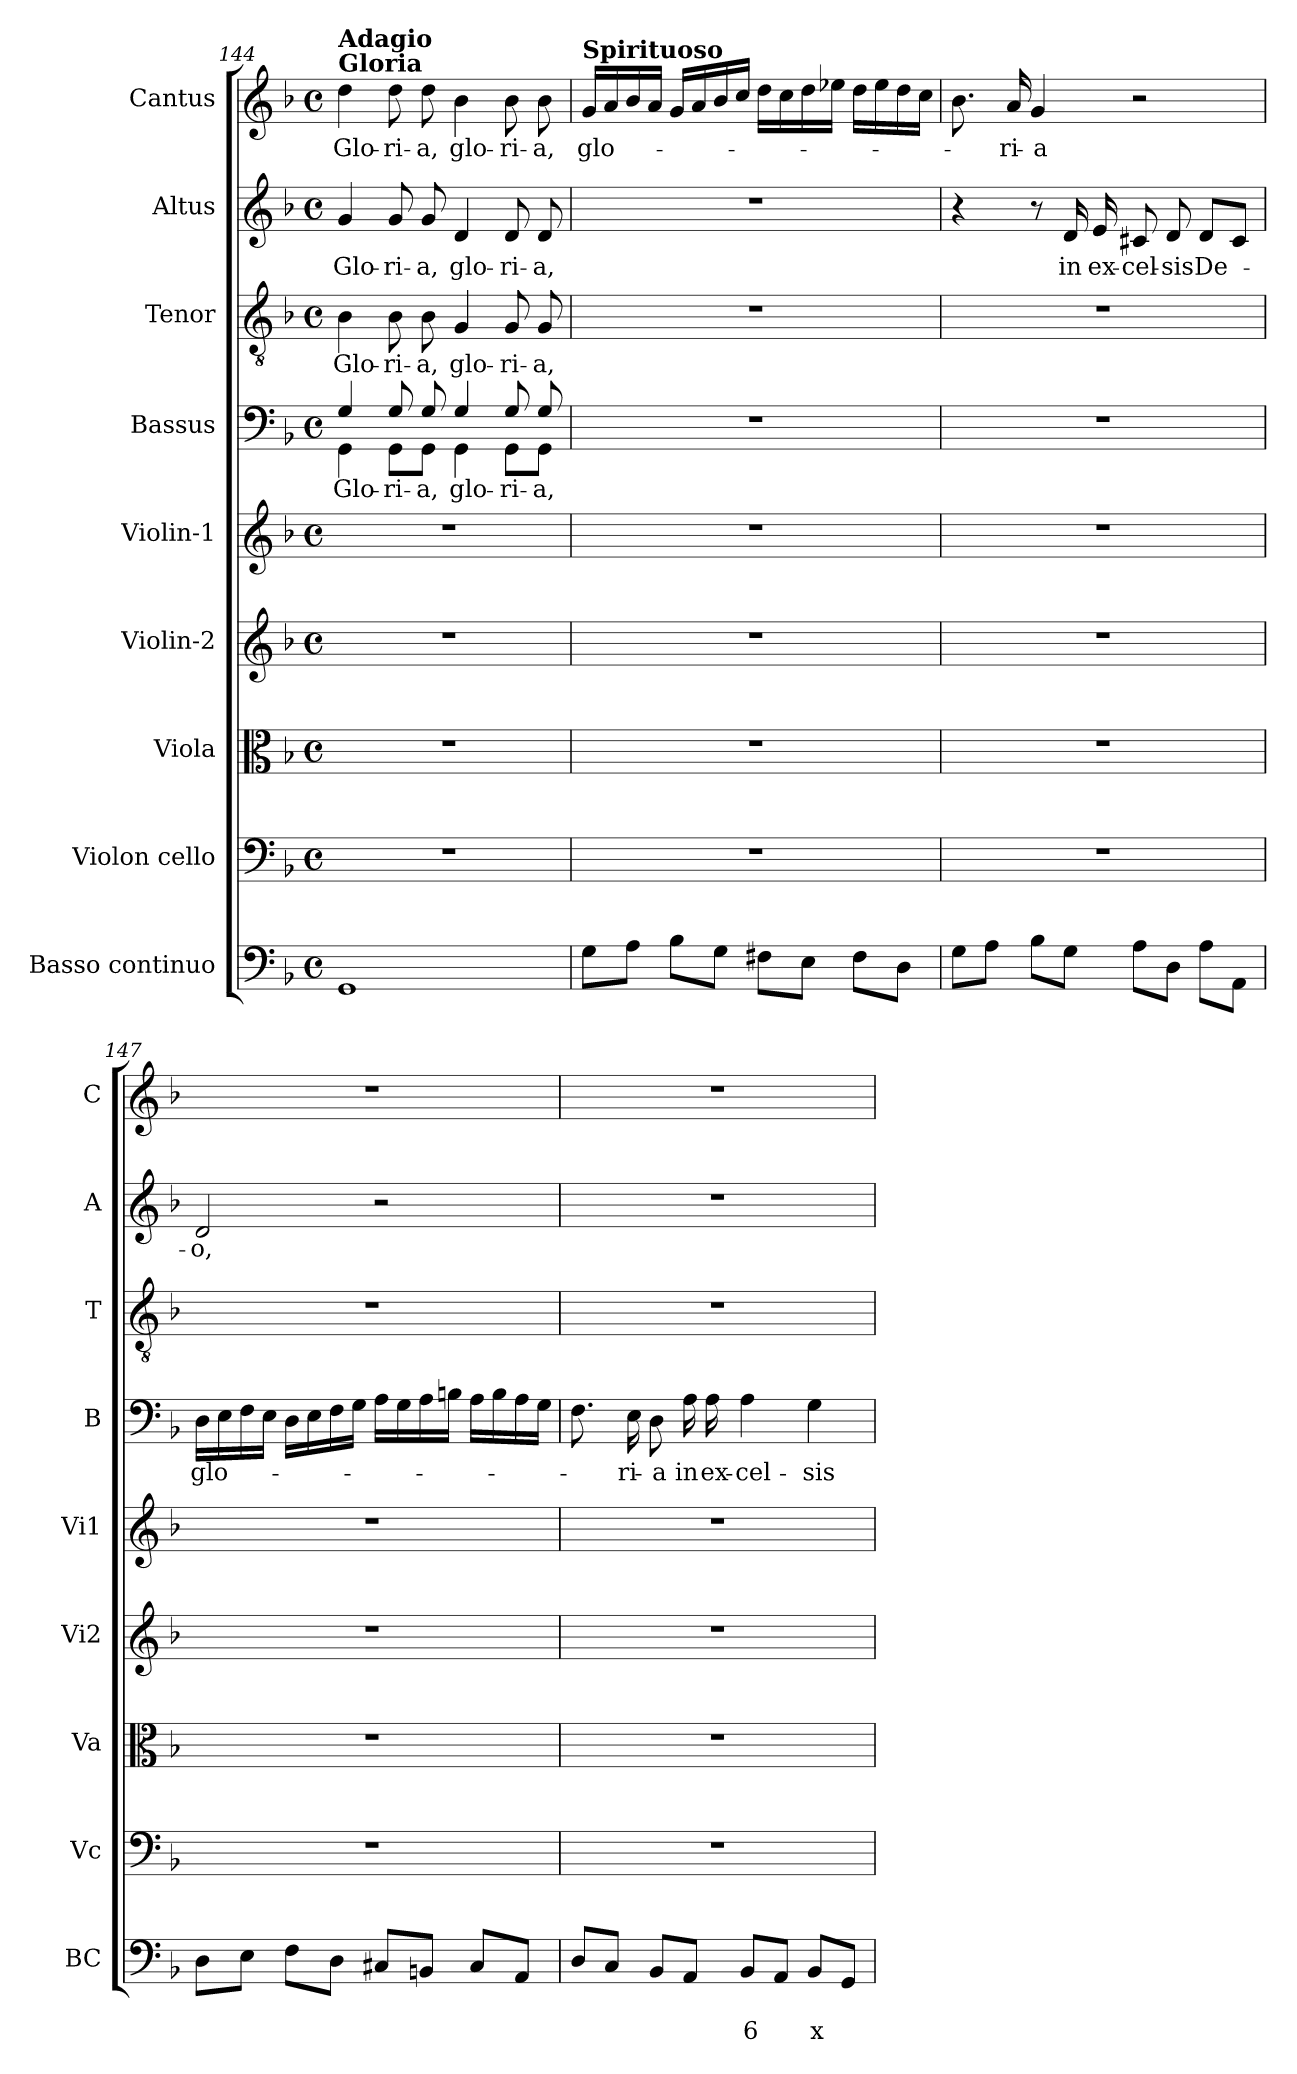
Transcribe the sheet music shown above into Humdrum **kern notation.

**kern	**text	**text	**kern	**kern	**kern	**kern	**kern	**text	**kern	**text	**kern	**text	**kern	**text
*part9	*part9	*part9	*part8	*part7	*part6	*part5	*part4	*part4	*part3	*part3	*part2	*part2	*part1	*part1
*staff9	*staff9	*staff9	*staff8	*staff7	*staff6	*staff5	*staff4	*staff4	*staff3	*staff3	*staff2	*staff2	*staff1	*staff1
*I"Basso continuo	*	*	*I"Violon cello	*I"Viola	*I"Violin-2	*I"Violin-1	*I"Bassus	*	*I"Tenor	*	*I"Altus	*	*I"Cantus	*
*I'BC	*	*	*I'Vc	*I'Va	*I'Vi2	*I'Vi1	*I'B	*	*I'T	*	*I'A	*	*I'C	*
!!LO:LB:g=z
*clefF4	*	*	*clefF4	*clefC3	*clefG2	*clefG2	*clefF4	*	*clefGv2	*	*clefG2	*	*clefG2	*
*k[b-]	*	*	*k[b-]	*k[b-]	*k[b-]	*k[b-]	*k[b-]	*	*k[b-]	*	*k[b-]	*	*k[b-]	*
*F:	*	*	*F:	*F:	*F:	*F:	*F:	*	*F:	*	*F:	*	*F:	*
*M4/4	*	*	*M4/4	*M4/4	*M4/4	*M4/4	*M4/4	*	*M4/4	*	*M4/4	*	*M4/4	*
*met(c)	*	*	*met(c)	*met(c)	*met(c)	*met(c)	*met(c)	*	*met(c)	*	*met(c)	*	*met(c)	*
=144X2	=144X2	=144X2	=144X2	=144X2	=144X2	=144X2	=144X2	=144X2	=144X2	=144X2	=144X2	=144X2	=144X2	=144X2
!	!	!	!	!	!	!	!	!	!	!	!	!	!LO:TX:a:B:t=Gloria	!
!	!	!	!	!	!	!	!	!	!	!	!	!	!LO:TX:a:B:t=Adagio	!
!	!	!	!	!	!	!	!	!LO:LY:b	!	!LO:LY:b	!	!LO:LY:b	!	!LO:LY:b
*	*	*	*	*	*	*	*^	*	*	*	*	*	*	*
1GG	.	.	1r	1r	1r	1r	4G/	4GG\	Glo-	4B-\	Glo-	4g/	Glo-	4dd\	Glo-
!	!	!	!	!	!	!	!	!	!LO:LY:b	!	!LO:LY:b	!	!LO:LY:b	!	!LO:LY:b
.	.	.	.	.	.	.	8G/	8GG\L	-ri-	8B-\	-ri-	8g/	-ri-	8dd\	-ri-
!	!	!	!	!	!	!	!	!	!LO:LY:b	!	!LO:LY:b	!	!LO:LY:b	!	!LO:LY:b
.	.	.	.	.	.	.	8G/	8GG\J	-a,	8B-\	-a,	8g/	-a,	8dd\	-a,
!	!	!	!	!	!	!	!	!	!LO:LY:b	!	!LO:LY:b	!	!LO:LY:b	!	!LO:LY:b
.	.	.	.	.	.	.	4G/	4GG\	glo-	4G/	glo-	4d/	glo-	4b-\	glo-
!	!	!	!	!	!	!	!	!	!LO:LY:b	!	!LO:LY:b	!	!LO:LY:b	!	!LO:LY:b
.	.	.	.	.	.	.	8G/	8GG\L	-ri-	8G/	-ri-	8d/	-ri-	8b-\	-ri-
!	!	!	!	!	!	!	!	!	!LO:LY:b	!	!LO:LY:b	!	!LO:LY:b	!	!LO:LY:b
.	.	.	.	.	.	.	8G/	8GG\J	-a,	8G/	-a,	8d/	-a,	8b-\	-a,
=145	=145	=145	=145	=145	=145	=145	=145	=145	=145	=145	=145	=145	=145	=145	=145
!	!	!	!	!	!	!	!	!	!	!	!	!	!	!LO:TX:a:B:t=Spirituoso	!
!	!	!	!	!	!	!	!	!	!	!	!	!	!	!	!LO:LY:b
*	*	*	*	*	*	*	*v	*v	*	*	*	*	*	*	*
8G\L	.	.	1r	1r	1r	1r	1r	.	1r	.	1r	.	16g/LL	glo-
.	.	.	.	.	.	.	.	.	.	.	.	.	16a/	.
8A\J	.	.	.	.	.	.	.	.	.	.	.	.	16b-/	.
.	.	.	.	.	.	.	.	.	.	.	.	.	16a/JJ	.
8B-\L	.	.	.	.	.	.	.	.	.	.	.	.	16g/LL	.
.	.	.	.	.	.	.	.	.	.	.	.	.	16a/	.
8G\J	.	.	.	.	.	.	.	.	.	.	.	.	16b-/	.
.	.	.	.	.	.	.	.	.	.	.	.	.	16cc/JJ	.
8F#X\L	.	.	.	.	.	.	.	.	.	.	.	.	16dd\LL	.
.	.	.	.	.	.	.	.	.	.	.	.	.	16cc\	.
8E\J	.	.	.	.	.	.	.	.	.	.	.	.	16dd\	.
.	.	.	.	.	.	.	.	.	.	.	.	.	16ee-X\JJ	.
8F#\L	.	.	.	.	.	.	.	.	.	.	.	.	16dd\LL	.
.	.	.	.	.	.	.	.	.	.	.	.	.	16ee-\	.
8D\J	.	.	.	.	.	.	.	.	.	.	.	.	16dd\	.
.	.	.	.	.	.	.	.	.	.	.	.	.	16cc\JJ	.
=146	=146	=146	=146	=146	=146	=146	=146	=146	=146	=146	=146	=146	=146	=146
8G\L	.	.	1r	1r	1r	1r	1r	.	1r	.	4r	.	8.b-\	.
8A\J	.	.	.	.	.	.	.	.	.	.	.	.	.	.
!	!	!	!	!	!	!	!	!	!	!	!	!	!	!LO:LY:b
.	.	.	.	.	.	.	.	.	.	.	.	.	16a/	-ri-
!	!	!	!	!	!	!	!	!	!	!	!	!	!	!LO:LY:b
8B-\L	.	.	.	.	.	.	.	.	.	.	8r	.	4g/	-a
!	!	!	!	!	!	!	!	!	!	!	!	!LO:LY:b	!	!
8G\J	.	.	.	.	.	.	.	.	.	.	16d/	in	.	.
!	!	!	!	!	!	!	!	!	!	!	!	!LO:LY:b	!	!
.	.	.	.	.	.	.	.	.	.	.	16e/	ex-	.	.
!	!	!	!	!	!	!	!	!	!	!	!	!LO:LY:b	!	!
8A\L	.	.	.	.	.	.	.	.	.	.	8c#X/	-cel-	2r	.
!	!	!	!	!	!	!	!	!	!	!	!	!LO:LY:b	!	!
8D\J	.	.	.	.	.	.	.	.	.	.	8d/	-sis	.	.
!	!	!	!	!	!	!	!	!	!	!	!	!LO:LY:b	!	!
8A\L	.	.	.	.	.	.	.	.	.	.	8d/L	De-	.	.
8AA\J	.	.	.	.	.	.	.	.	.	.	8c#/J	.	.	.
=147	=147	=147	=147	=147	=147	=147	=147	=147	=147	=147	=147	=147	=147	=147
!	!	!	!	!	!	!	!	!LO:LY:b	!	!	!	!LO:LY:b	!	!
8D\L	.	.	1r	1r	1r	1r	16D\LL	glo-	1r	.	2d/	-o,	1r	.
.	.	.	.	.	.	.	16E\	.	.	.	.	.	.	.
8E\J	.	.	.	.	.	.	16F\	.	.	.	.	.	.	.
.	.	.	.	.	.	.	16E\JJ	.	.	.	.	.	.	.
8F\L	.	.	.	.	.	.	16D\LL	.	.	.	.	.	.	.
.	.	.	.	.	.	.	16E\	.	.	.	.	.	.	.
8D\J	.	.	.	.	.	.	16F\	.	.	.	.	.	.	.
.	.	.	.	.	.	.	16G\JJ	.	.	.	.	.	.	.
8C#X/L	.	.	.	.	.	.	16A\LL	.	.	.	2r	.	.	.
.	.	.	.	.	.	.	16G\	.	.	.	.	.	.	.
8BBn/J	.	.	.	.	.	.	16A\	.	.	.	.	.	.	.
.	.	.	.	.	.	.	16Bn\JJ	.	.	.	.	.	.	.
8C#/L	.	.	.	.	.	.	16A\LL	.	.	.	.	.	.	.
.	.	.	.	.	.	.	16B\	.	.	.	.	.	.	.
8AA/J	.	.	.	.	.	.	16A\	.	.	.	.	.	.	.
.	.	.	.	.	.	.	16G\JJ	.	.	.	.	.	.	.
!!LO:PB:g=z
=148	=148	=148	=148	=148	=148	=148	=148	=148	=148	=148	=148	=148	=148	=148
8D/L	.	.	1r	1r	1r	1r	8.F\	.	1r	.	1r	.	1r	.
8C/J	.	.	.	.	.	.	.	.	.	.	.	.	.	.
!	!	!	!	!	!	!	!	!LO:LY:b	!	!	!	!	!	!
.	.	.	.	.	.	.	16E\	-ri-	.	.	.	.	.	.
!	!	!	!	!	!	!	!	!LO:LY:b	!	!	!	!	!	!
8BB-/L	.	.	.	.	.	.	8D\	-a	.	.	.	.	.	.
!	!	!	!	!	!	!	!	!LO:LY:b	!	!	!	!	!	!
8AA/J	.	.	.	.	.	.	16A\	in	.	.	.	.	.	.
!	!	!	!	!	!	!	!	!LO:LY:b	!	!	!	!	!	!
.	.	.	.	.	.	.	16A\	ex-	.	.	.	.	.	.
!	!	!LO:LY:b	!	!	!	!	!	!LO:LY:b	!	!	!	!	!	!
8BB-/L	.	6	.	.	.	.	4A\	-cel-	.	.	.	.	.	.
8AA/J	.	.	.	.	.	.	.	.	.	.	.	.	.	.
!	!	!LO:LY:b	!	!	!	!	!	!LO:LY:b	!	!	!	!	!	!
8BB-/L	.	x	.	.	.	.	4G\	-sis	.	.	.	.	.	.
8GG/J	.	.	.	.	.	.	.	.	.	.	.	.	.	.
=	=	=	=	=	=	=	=	=	=	=	=	=	=	=
*-	*-	*-	*-	*-	*-	*-	*-	*-	*-	*-	*-	*-	*-	*-
